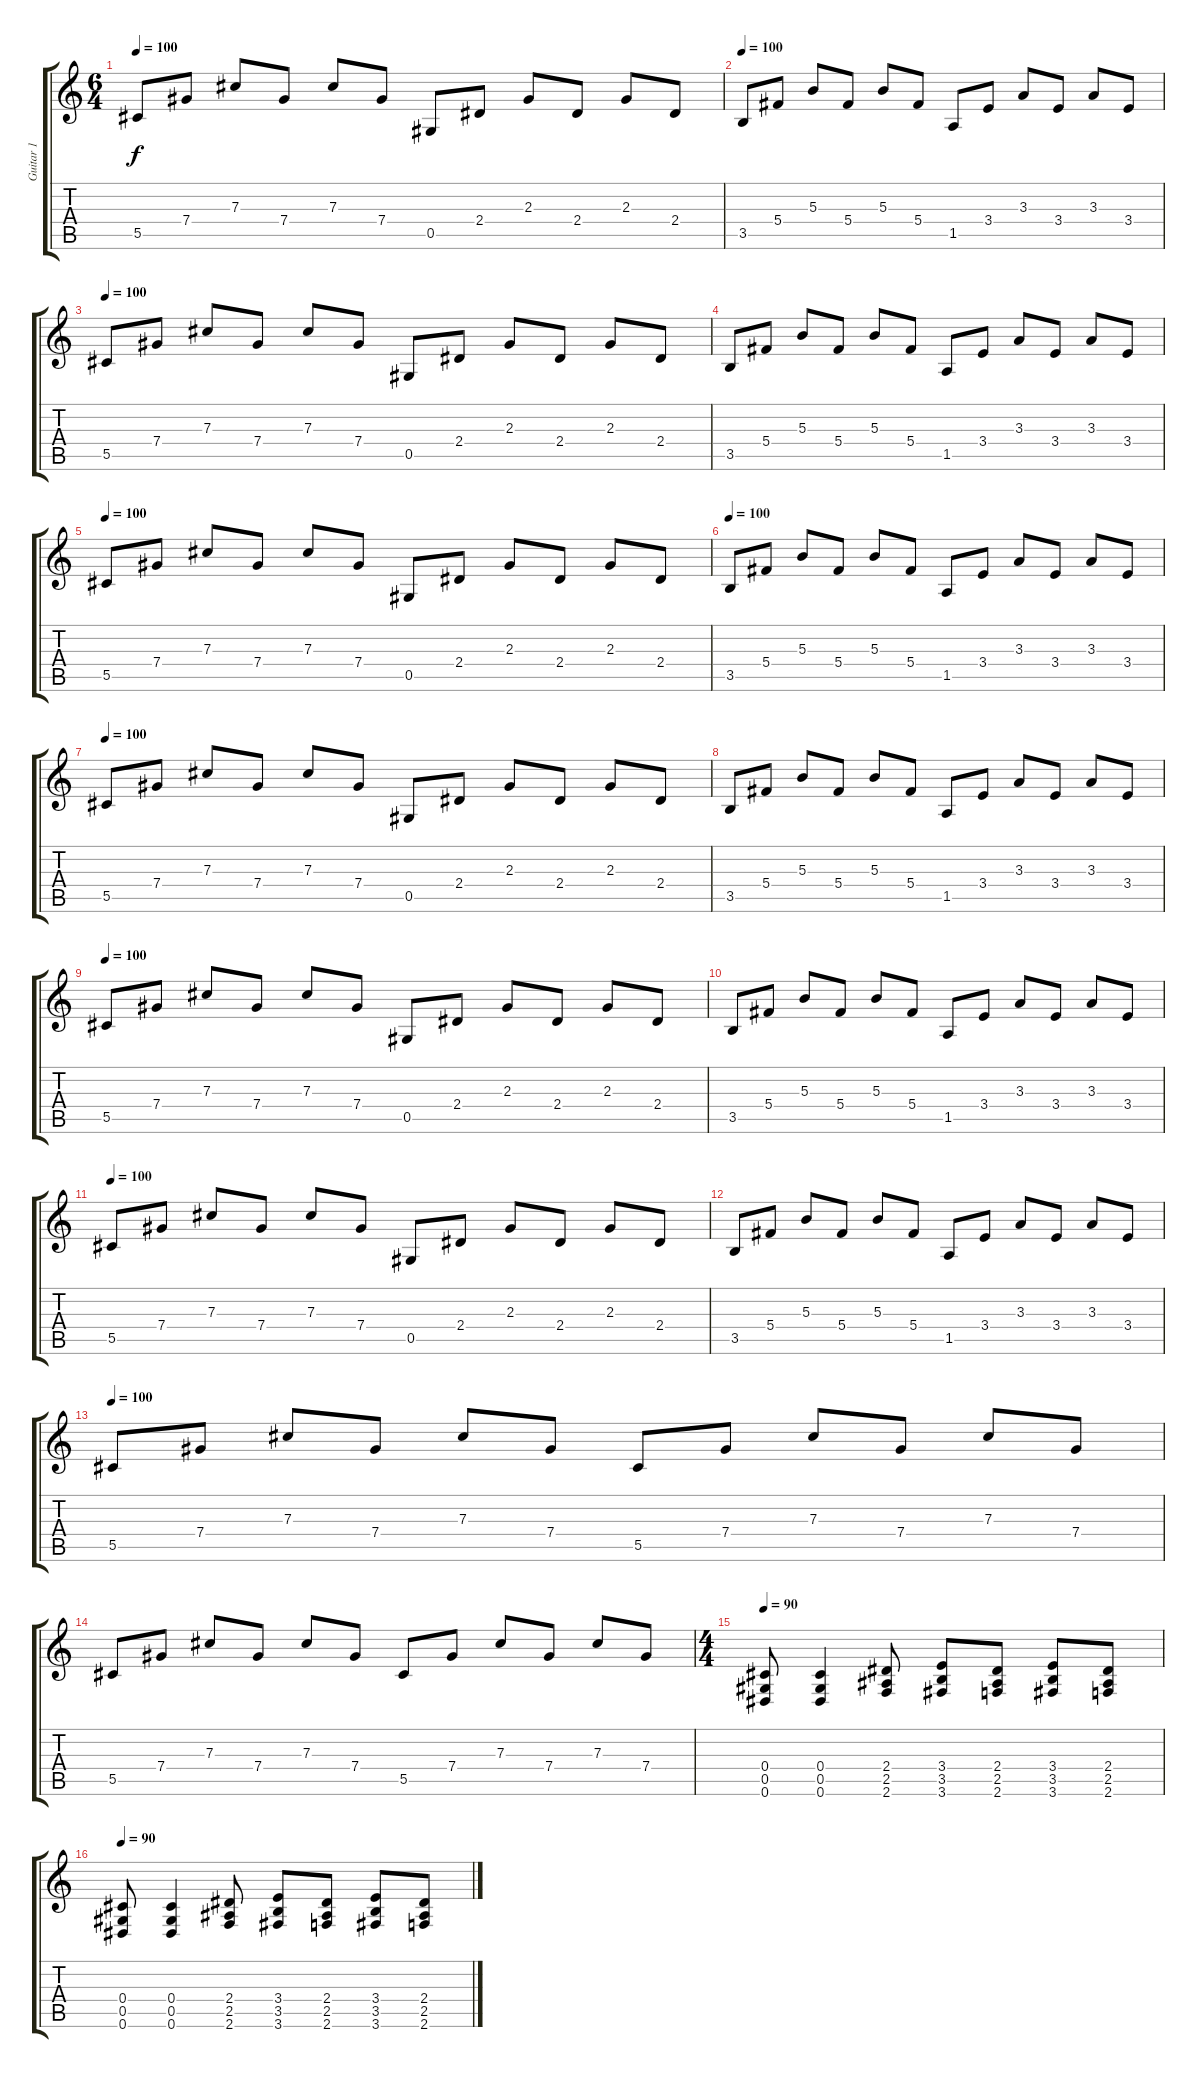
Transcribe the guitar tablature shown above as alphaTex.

\track ("Guitar 1" "Guitar 1") {instrument distortionguitar}
\staff {score tabs}
\tuning (Eb4 Bb3 Gb3 Db3 Ab2 Eb2) {hide}
\ts (6 4)
\tempo 100
\clef g2
\ks c
5.5.8{dy f instrument electricguitarclean} 7.4.8 7.3.8 7.4.8 7.3.8 7.4.8 0.5.8 2.4.8 2.3.8 2.4.8 2.3.8 2.4.8 |
\tempo 100
3.5.8 5.4.8 5.3.8 5.4.8 5.3.8 5.4.8 1.5.8 3.4.8 3.3.8 3.4.8 3.3.8 3.4.8 |
\tempo 100
5.5.8{instrument electricguitarclean} 7.4.8 7.3.8 7.4.8 7.3.8 7.4.8 0.5.8 2.4.8 2.3.8 2.4.8 2.3.8 2.4.8 |
3.5.8 5.4.8 5.3.8 5.4.8 5.3.8 5.4.8 1.5.8 3.4.8 3.3.8 3.4.8 3.3.8 3.4.8 |
\tempo 100
5.5.8{instrument electricguitarclean} 7.4.8 7.3.8 7.4.8 7.3.8 7.4.8 0.5.8 2.4.8 2.3.8 2.4.8 2.3.8 2.4.8 |
\tempo 100
3.5.8 5.4.8 5.3.8 5.4.8 5.3.8 5.4.8 1.5.8 3.4.8 3.3.8 3.4.8 3.3.8 3.4.8 |
\tempo 100
5.5.8{instrument electricguitarclean} 7.4.8 7.3.8 7.4.8 7.3.8 7.4.8 0.5.8 2.4.8 2.3.8 2.4.8 2.3.8 2.4.8 |
3.5.8 5.4.8 5.3.8 5.4.8 5.3.8 5.4.8 1.5.8 3.4.8 3.3.8 3.4.8 3.3.8 3.4.8 |
\tempo 100
5.5.8{instrument electricguitarclean} 7.4.8 7.3.8 7.4.8 7.3.8 7.4.8 0.5.8 2.4.8 2.3.8 2.4.8 2.3.8 2.4.8 |
3.5.8 5.4.8 5.3.8 5.4.8 5.3.8 5.4.8 1.5.8 3.4.8 3.3.8 3.4.8 3.3.8 3.4.8 |
\tempo 100
5.5.8{instrument electricguitarclean} 7.4.8 7.3.8 7.4.8 7.3.8 7.4.8 0.5.8 2.4.8 2.3.8 2.4.8 2.3.8 2.4.8 |
3.5.8 5.4.8 5.3.8 5.4.8 5.3.8 5.4.8 1.5.8 3.4.8 3.3.8 3.4.8 3.3.8 3.4.8 |
\tempo 100
5.5.8{instrument electricguitarclean} 7.4.8 7.3.8 7.4.8 7.3.8 7.4.8 5.5.8 7.4.8 7.3.8 7.4.8 7.3.8 7.4.8 |
5.5.8 7.4.8 7.3.8 7.4.8 7.3.8 7.4.8 5.5.8 7.4.8 7.3.8 7.4.8 7.3.8 7.4.8 |
\ts (4 4)
\tempo 90
(0.4 0.5 0.6).8{instrument distortionguitar} (0.4 0.5 0.6).4 (2.4 2.5 2.6).8 (3.4 3.5 3.6).8 (2.4 2.5 2.6).8 (3.4 3.5 3.6).8 (2.4 2.5 2.6).8 |
\tempo 90
(0.4 0.5 0.6).8 (0.4 0.5 0.6).4 (2.4 2.5 2.6).8 (3.4 3.5 3.6).8 (2.4 2.5 2.6).8 (3.4 3.5 3.6).8 (2.4 2.5 2.6).8
